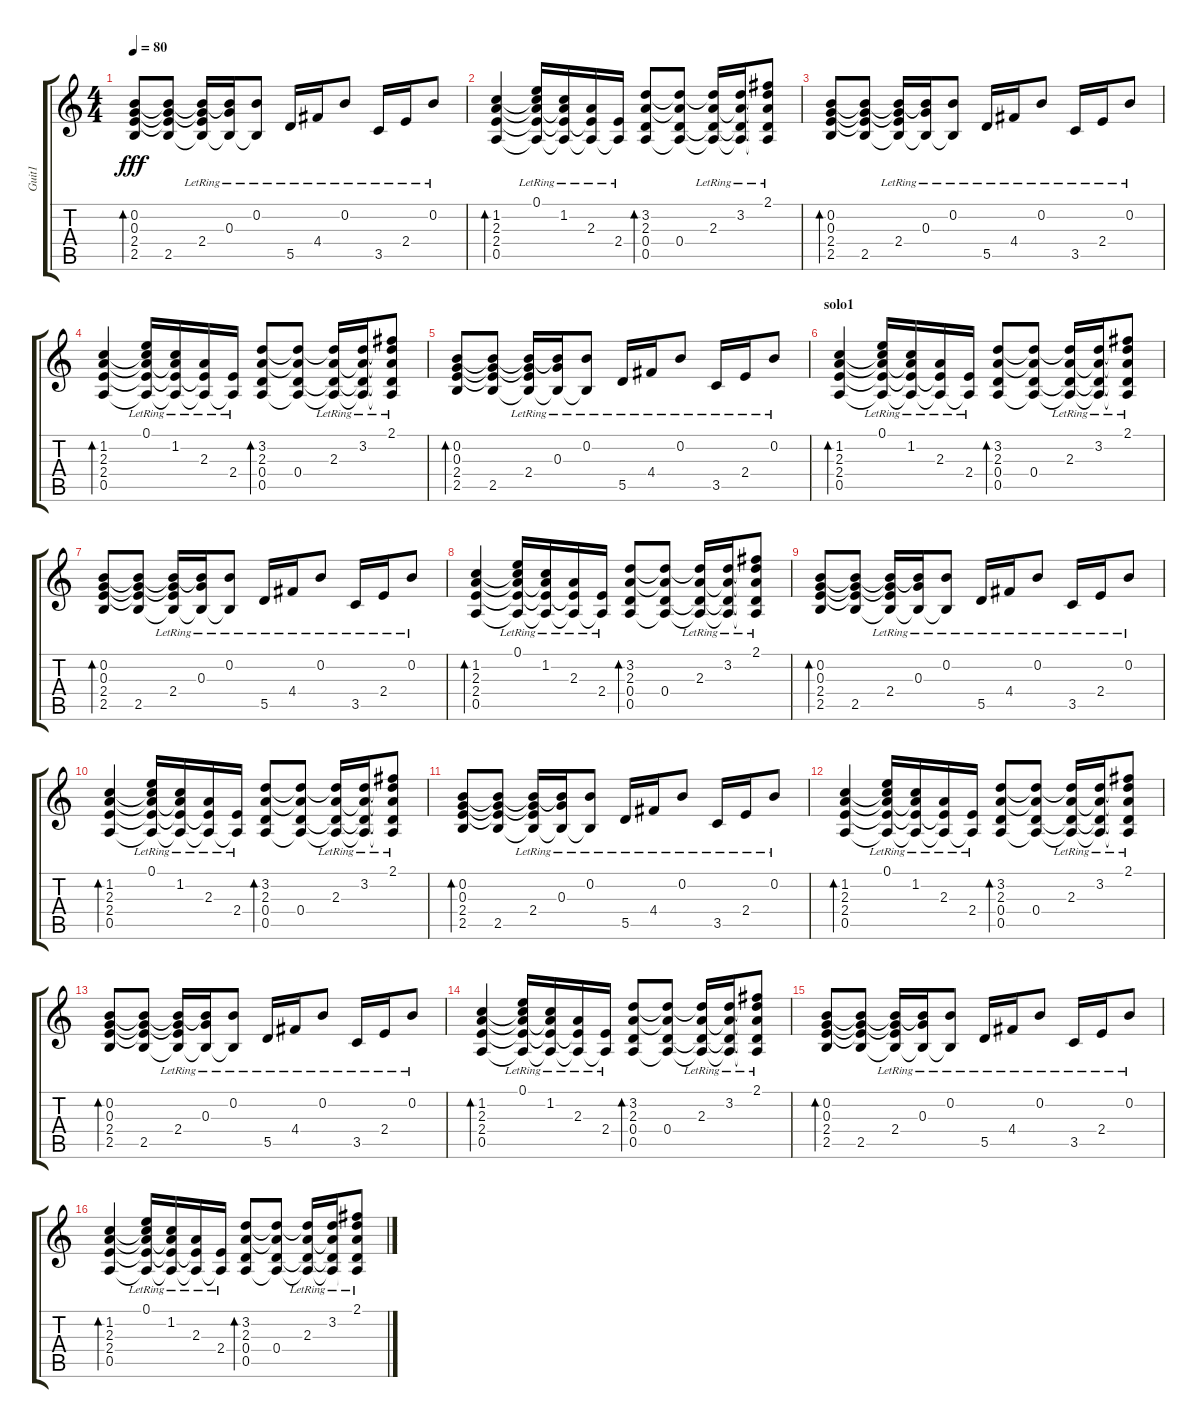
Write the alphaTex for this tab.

\track ("Guit1" "Guit1") {instrument electricguitarclean}
\staff {score tabs}
\tuning (E4 B3 G3 D3 A2 E2) {hide}
\ts (4 4)
\tempo 80
\clef g2
\ks c
(0.2 0.3 2.4 2.5).8{bd 60 dy fff} (0.2{t} 0.3{t} 2.4{t} 2.5).8 (0.2{t} 0.3{t} 2.4{lr} 2.5{t}).16 (0.2{t} 0.3{lr} 2.5{t}).16 (0.2{lr} 2.5{t}).8 5.5{lr}.16 4.4{lr}.16 0.2{lr}.8 3.5{lr}.16 2.4{lr}.16 0.2{lr}.8 |
(1.2 2.3 2.4 0.5).4{bd 60} (0.1{lr} 1.2{t} 2.3{t} 2.4{t} 0.5{t}).16 (1.2{lr} 2.3{t} 2.4{t} 0.5{t}).16 (2.3{lr} 2.4{t} 0.5{t}).16 (2.4{lr} 0.5{t}).16 (3.2 2.3 0.4 0.5).8{bd 60} (3.2{t} 2.3{t} 0.4 0.5{t}).8 (3.2{t} 2.3{lr} 0.4{t} 0.5{t}).16 (3.2{lr} 2.3{t} 0.4{t} 0.5{t}).16 (2.1{lr} 3.2{t} 2.3{t} 0.4{t} 0.5{t}).8 |
(0.2 0.3 2.4 2.5).8{bd 60} (0.2{t} 0.3{t} 2.4{t} 2.5).8 (0.2{t} 0.3{t} 2.4{lr} 2.5{t}).16 (0.2{t} 0.3{lr} 2.5{t}).16 (0.2{lr} 2.5{t}).8 5.5{lr}.16 4.4{lr}.16 0.2{lr}.8 3.5{lr}.16 2.4{lr}.16 0.2{lr}.8 |
(1.2 2.3 2.4 0.5).4{bd 60} (0.1{lr} 1.2{t} 2.3{t} 2.4{t} 0.5{t}).16 (1.2{lr} 2.3{t} 2.4{t} 0.5{t}).16 (2.3{lr} 2.4{t} 0.5{t}).16 (2.4{lr} 0.5{t}).16 (3.2 2.3 0.4 0.5).8{bd 60} (3.2{t} 2.3{t} 0.4 0.5{t}).8 (3.2{t} 2.3{lr} 0.4{t} 0.5{t}).16 (3.2{lr} 2.3{t} 0.4{t} 0.5{t}).16 (2.1{lr} 3.2{t} 2.3{t} 0.4{t} 0.5{t}).8 |
(0.2 0.3 2.4 2.5).8{bd 60} (0.2{t} 0.3{t} 2.4{t} 2.5).8 (0.2{t} 0.3{t} 2.4{lr} 2.5{t}).16 (0.2{t} 0.3{lr} 2.5{t}).16 (0.2{lr} 2.5{t}).8 5.5{lr}.16 4.4{lr}.16 0.2{lr}.8 3.5{lr}.16 2.4{lr}.16 0.2{lr}.8 |
\section ("" "solo1")
(1.2 2.3 2.4 0.5).4{bd 60 volume 11 instrument electricguitarclean} (0.1{lr} 1.2{t} 2.3{t} 2.4{t} 0.5{t}).16 (1.2{lr} 2.3{t} 2.4{t} 0.5{t}).16 (2.3{lr} 2.4{t} 0.5{t}).16 (2.4{lr} 0.5{t}).16 (3.2 2.3 0.4 0.5).8{bd 60} (3.2{t} 2.3{t} 0.4 0.5{t}).8 (3.2{t} 2.3{lr} 0.4{t} 0.5{t}).16 (3.2{lr} 2.3{t} 0.4{t} 0.5{t}).16 (2.1{lr} 3.2{t} 2.3{t} 0.4{t} 0.5{t}).8 |
(0.2 0.3 2.4 2.5).8{bd 60} (0.2{t} 0.3{t} 2.4{t} 2.5).8 (0.2{t} 0.3{t} 2.4{lr} 2.5{t}).16 (0.2{t} 0.3{lr} 2.5{t}).16 (0.2{lr} 2.5{t}).8 5.5{lr}.16 4.4{lr}.16 0.2{lr}.8 3.5{lr}.16 2.4{lr}.16 0.2{lr}.8 |
(1.2 2.3 2.4 0.5).4{bd 60} (0.1{lr} 1.2{t} 2.3{t} 2.4{t} 0.5{t}).16 (1.2{lr} 2.3{t} 2.4{t} 0.5{t}).16 (2.3{lr} 2.4{t} 0.5{t}).16 (2.4{lr} 0.5{t}).16 (3.2 2.3 0.4 0.5).8{bd 60} (3.2{t} 2.3{t} 0.4 0.5{t}).8 (3.2{t} 2.3{lr} 0.4{t} 0.5{t}).16 (3.2{lr} 2.3{t} 0.4{t} 0.5{t}).16 (2.1{lr} 3.2{t} 2.3{t} 0.4{t} 0.5{t}).8 |
(0.2 0.3 2.4 2.5).8{bd 60} (0.2{t} 0.3{t} 2.4{t} 2.5).8 (0.2{t} 0.3{t} 2.4{lr} 2.5{t}).16 (0.2{t} 0.3{lr} 2.5{t}).16 (0.2{lr} 2.5{t}).8 5.5{lr}.16 4.4{lr}.16 0.2{lr}.8 3.5{lr}.16 2.4{lr}.16 0.2{lr}.8 |
(1.2 2.3 2.4 0.5).4{bd 60} (0.1{lr} 1.2{t} 2.3{t} 2.4{t} 0.5{t}).16 (1.2{lr} 2.3{t} 2.4{t} 0.5{t}).16 (2.3{lr} 2.4{t} 0.5{t}).16 (2.4{lr} 0.5{t}).16 (3.2 2.3 0.4 0.5).8{bd 60} (3.2{t} 2.3{t} 0.4 0.5{t}).8 (3.2{t} 2.3{lr} 0.4{t} 0.5{t}).16 (3.2{lr} 2.3{t} 0.4{t} 0.5{t}).16 (2.1{lr} 3.2{t} 2.3{t} 0.4{t} 0.5{t}).8 |
(0.2 0.3 2.4 2.5).8{bd 60} (0.2{t} 0.3{t} 2.4{t} 2.5).8 (0.2{t} 0.3{t} 2.4{lr} 2.5{t}).16 (0.2{t} 0.3{lr} 2.5{t}).16 (0.2{lr} 2.5{t}).8 5.5{lr}.16 4.4{lr}.16 0.2{lr}.8 3.5{lr}.16 2.4{lr}.16 0.2{lr}.8 |
(1.2 2.3 2.4 0.5).4{bd 60} (0.1{lr} 1.2{t} 2.3{t} 2.4{t} 0.5{t}).16 (1.2{lr} 2.3{t} 2.4{t} 0.5{t}).16 (2.3{lr} 2.4{t} 0.5{t}).16 (2.4{lr} 0.5{t}).16 (3.2 2.3 0.4 0.5).8{bd 60} (3.2{t} 2.3{t} 0.4 0.5{t}).8 (3.2{t} 2.3{lr} 0.4{t} 0.5{t}).16 (3.2{lr} 2.3{t} 0.4{t} 0.5{t}).16 (2.1{lr} 3.2{t} 2.3{t} 0.4{t} 0.5{t}).8 |
(0.2 0.3 2.4 2.5).8{bd 60} (0.2{t} 0.3{t} 2.4{t} 2.5).8 (0.2{t} 0.3{t} 2.4{lr} 2.5{t}).16 (0.2{t} 0.3{lr} 2.5{t}).16 (0.2{lr} 2.5{t}).8 5.5{lr}.16 4.4{lr}.16 0.2{lr}.8 3.5{lr}.16 2.4{lr}.16 0.2{lr}.8 |
(1.2 2.3 2.4 0.5).4{bd 60 volume 11 instrument electricguitarclean} (0.1{lr} 1.2{t} 2.3{t} 2.4{t} 0.5{t}).16 (1.2{lr} 2.3{t} 2.4{t} 0.5{t}).16 (2.3{lr} 2.4{t} 0.5{t}).16 (2.4{lr} 0.5{t}).16 (3.2 2.3 0.4 0.5).8{bd 60} (3.2{t} 2.3{t} 0.4 0.5{t}).8 (3.2{t} 2.3{lr} 0.4{t} 0.5{t}).16 (3.2{lr} 2.3{t} 0.4{t} 0.5{t}).16 (2.1{lr} 3.2{t} 2.3{t} 0.4{t} 0.5{t}).8 |
(0.2 0.3 2.4 2.5).8{bd 60} (0.2{t} 0.3{t} 2.4{t} 2.5).8 (0.2{t} 0.3{t} 2.4{lr} 2.5{t}).16 (0.2{t} 0.3{lr} 2.5{t}).16 (0.2{lr} 2.5{t}).8 5.5{lr}.16 4.4{lr}.16 0.2{lr}.8 3.5{lr}.16 2.4{lr}.16 0.2{lr}.8 |
(1.2 2.3 2.4 0.5).4{bd 60} (0.1{lr} 1.2{t} 2.3{t} 2.4{t} 0.5{t}).16 (1.2{lr} 2.3{t} 2.4{t} 0.5{t}).16 (2.3{lr} 2.4{t} 0.5{t}).16 (2.4{lr} 0.5{t}).16 (3.2 2.3 0.4 0.5).8{bd 60} (3.2{t} 2.3{t} 0.4 0.5{t}).8 (3.2{t} 2.3{lr} 0.4{t} 0.5{t}).16 (3.2{lr} 2.3{t} 0.4{t} 0.5{t}).16 (2.1{lr} 3.2{t} 2.3{t} 0.4{t} 0.5{t}).8
